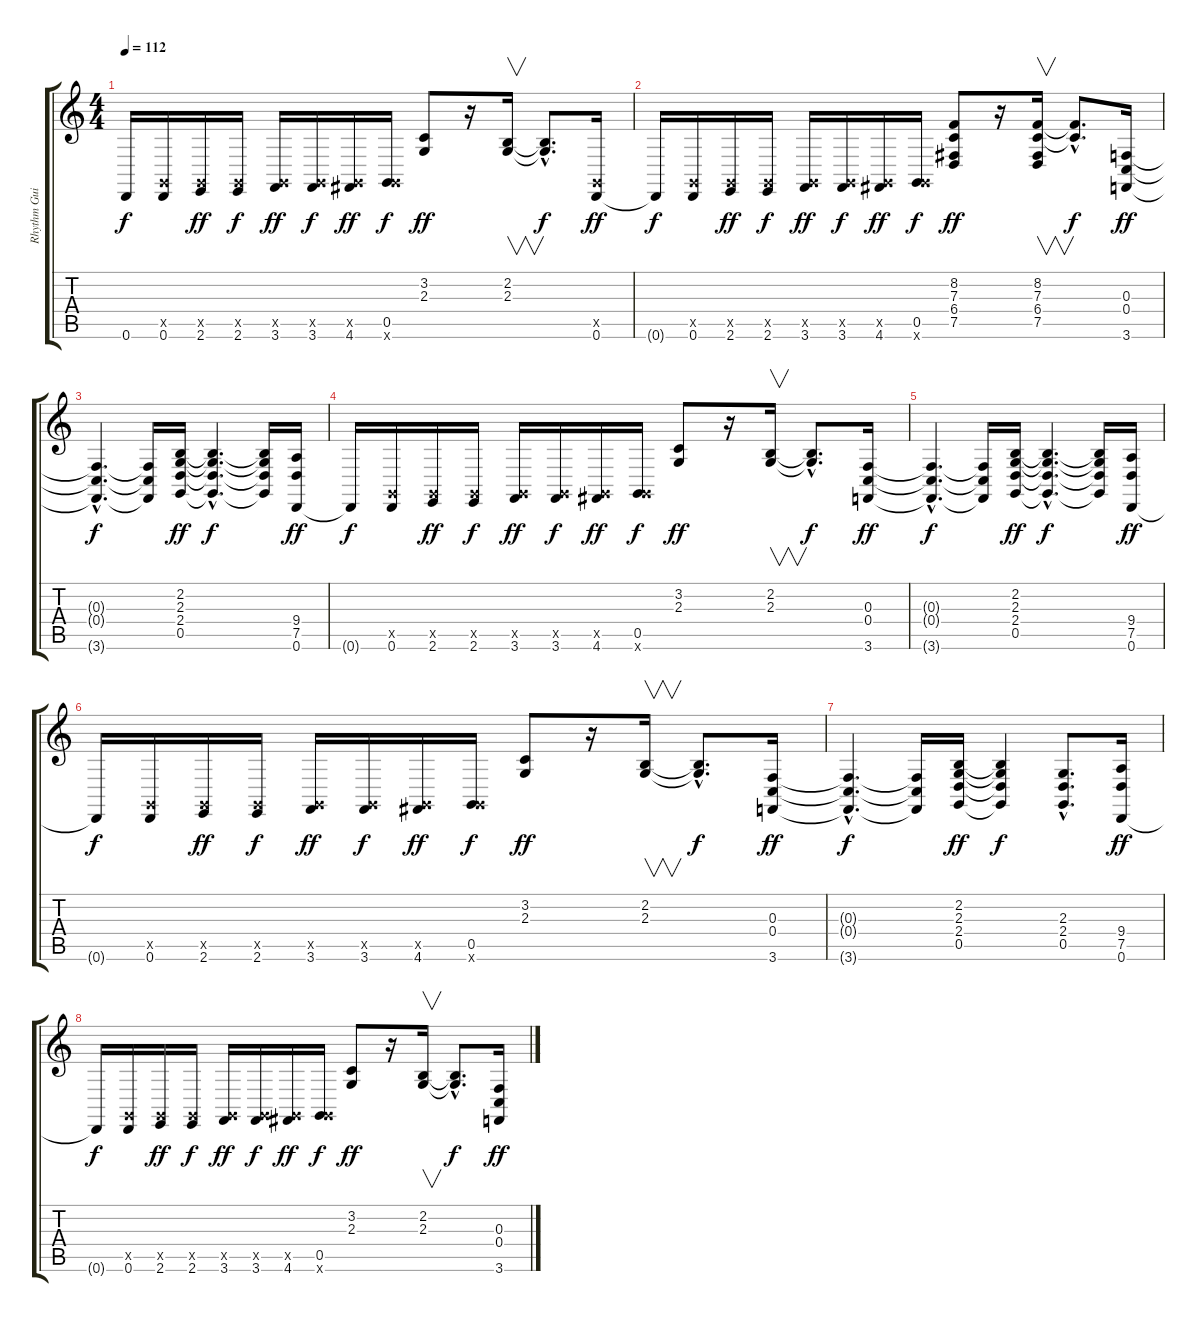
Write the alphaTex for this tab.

\track ("Rhythm Guitar 2" "Rhythm Gui") {instrument lead1square}
\staff {score tabs}
\tuning (D4 A3 F3 C3 G2 D2) {hide}
\ts (4 4)
\tempo 112
\clef g2
\ks c
0.6{t}.16{dy f} (0.5{x} 0.6).16 (0.5{x} 2.6).16{dy ff} (0.5{x} 2.6).16{dy f} (0.5{x} 3.6).16{dy ff} (0.5{x} 3.6).16{dy f} (0.5{x} 4.6).16{dy ff} (0.5 5.6{x}).16{dy f} (3.2 2.3).8{dy ff} r.16 (2.2 2.3).16{v} (2.2{hac t} 2.3{hac t}).8{d dy f} (0.5{x} 0.6).16{dy ff} |
0.6{t}.16{dy f} (0.5{x} 0.6).16 (0.5{x} 2.6).16{dy ff} (0.5{x} 2.6).16{dy f} (0.5{x} 3.6).16{dy ff} (0.5{x} 3.6).16{dy f} (0.5{x} 4.6).16{dy ff} (0.5 5.6{x}).16{dy f} (8.2 7.3 6.4 7.5).8{dy ff} r.16 (8.2 7.3 6.4 7.5).16{v} (8.2{hac t} 7.3{hac t}).8{d dy f} (0.3 0.4 3.6).16{dy ff} |
(0.3{hac t} 0.4{hac t} 3.6{hac t}).4{d dy f} (0.3{t} 0.4{t} 3.6{t}).16 (2.2 2.3 2.4 0.5).16{dy ff} (2.2{hac t} 2.3{hac t} 2.4{hac t} 0.5{hac t}).4{d dy f} (2.2{t} 2.3{t} 2.4{t} 0.5{t}).16 (9.4 7.5 0.6).16{dy ff} |
0.6{t}.16{dy f} (0.5{x} 0.6).16 (0.5{x} 2.6).16{dy ff} (0.5{x} 2.6).16{dy f} (0.5{x} 3.6).16{dy ff} (0.5{x} 3.6).16{dy f} (0.5{x} 4.6).16{dy ff} (0.5 5.6{x}).16{dy f} (3.2 2.3).8{dy ff} r.16 (2.2 2.3).16{v} (2.2{hac t} 2.3{hac t}).8{d dy f} (0.3 0.4 3.6).16{dy ff} |
(0.3{hac t} 0.4{hac t} 3.6{hac t}).4{d dy f} (0.3{t} 0.4{t} 3.6{t}).16 (2.2 2.3 2.4 0.5).16{dy ff} (2.2{hac t} 2.3{hac t} 2.4{hac t} 0.5{hac t}).4{d dy f} (2.2{t} 2.3{t} 2.4{t} 0.5{t}).16 (9.4 7.5 0.6).16{dy ff} |
0.6{t}.16{dy f} (0.5{x} 0.6).16 (0.5{x} 2.6).16{dy ff} (0.5{x} 2.6).16{dy f} (0.5{x} 3.6).16{dy ff} (0.5{x} 3.6).16{dy f} (0.5{x} 4.6).16{dy ff} (0.5 5.6{x}).16{dy f} (3.2 2.3).8{dy ff} r.16 (2.2 2.3).16{v} (2.2{hac t} 2.3{hac t}).8{d dy f} (0.3 0.4 3.6).16{dy ff} |
(0.3{hac t} 0.4{hac t} 3.6{hac t}).4{d dy f} (0.3{t} 0.4{t} 3.6{t}).16 (2.2 2.3 2.4 0.5).16{dy ff} (2.2{t} 2.3{t} 2.4{t} 0.5{t}).4{dy f} (2.3{hac} 2.4{hac} 0.5{hac}).8{d} (9.4 7.5 0.6).16{dy ff} |
0.6{t}.16{dy f} (0.5{x} 0.6).16 (0.5{x} 2.6).16{dy ff} (0.5{x} 2.6).16{dy f} (0.5{x} 3.6).16{dy ff} (0.5{x} 3.6).16{dy f} (0.5{x} 4.6).16{dy ff} (0.5 5.6{x}).16{dy f} (3.2 2.3).8{dy ff} r.16 (2.2 2.3).16{v} (2.2{hac t} 2.3{hac t}).8{d dy f} (0.3 0.4 3.6).16{dy ff}
